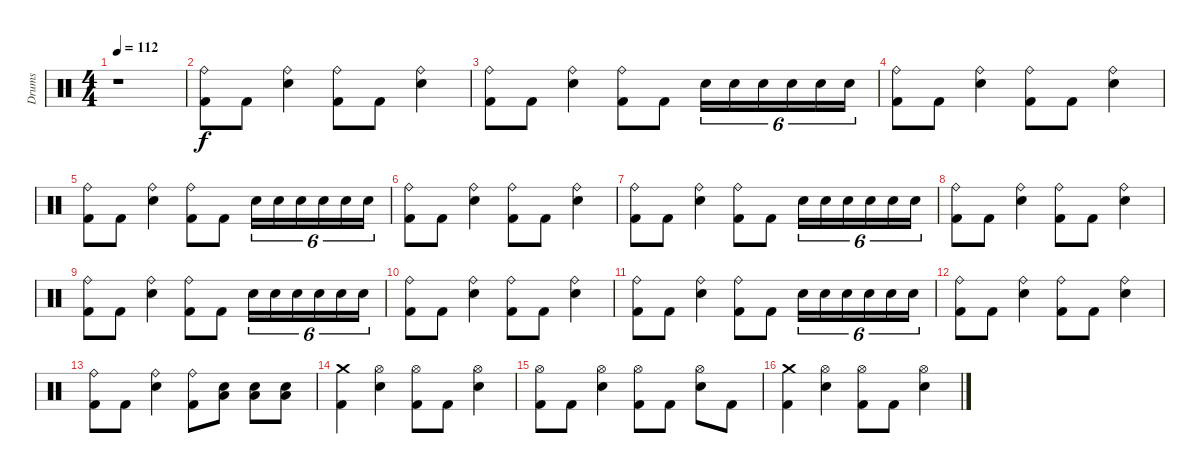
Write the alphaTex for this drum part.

\track ("Drums" "Drums") {instrument percussion}
\staff {score}
\articulation defaults
\ts (4 4)
\tempo 112
\clef neutral
\ks c
r.1{dy f} |
("Ride (bell)" "Kick (hit) 2").8 "Kick (hit) 2".8 ("Ride (bell)" "Snare (hit) 2").4 ("Ride (bell)" "Kick (hit) 2").8 "Kick (hit) 2".8 ("Ride (bell)" "Snare (hit) 2").4 |
("Ride (bell)" "Kick (hit) 2").8 "Kick (hit) 2".8 ("Ride (bell)" "Snare (hit) 2").4 ("Ride (bell)" "Kick (hit) 2").8 "Kick (hit) 2".8 "Snare (hit) 2".16{tu (6 4)} "Snare (hit) 2".16{tu (6 4)} "Snare (hit) 2".16{tu (6 4)} "Snare (hit) 2".16{tu (6 4)} "Snare (hit) 2".16{tu (6 4)} "Snare (hit) 2".16{tu (6 4)} |
("Ride (bell)" "Kick (hit) 2").8 "Kick (hit) 2".8 ("Ride (bell)" "Snare (hit) 2").4 ("Ride (bell)" "Kick (hit) 2").8 "Kick (hit) 2".8 ("Ride (bell)" "Snare (hit) 2").4 |
("Ride (bell)" "Kick (hit) 2").8 "Kick (hit) 2".8 ("Ride (bell)" "Snare (hit) 2").4 ("Ride (bell)" "Kick (hit) 2").8 "Kick (hit) 2".8 "Snare (hit) 2".16{tu (6 4)} "Snare (hit) 2".16{tu (6 4)} "Snare (hit) 2".16{tu (6 4)} "Snare (hit) 2".16{tu (6 4)} "Snare (hit) 2".16{tu (6 4)} "Snare (hit) 2".16{tu (6 4)} |
("Ride (bell)" "Kick (hit) 2").8 "Kick (hit) 2".8 ("Ride (bell)" "Snare (hit) 2").4 ("Ride (bell)" "Kick (hit) 2").8 "Kick (hit) 2".8 ("Ride (bell)" "Snare (hit) 2").4 |
("Ride (bell)" "Kick (hit) 2").8 "Kick (hit) 2".8 ("Ride (bell)" "Snare (hit) 2").4 ("Ride (bell)" "Kick (hit) 2").8 "Kick (hit) 2".8 "Snare (hit) 2".16{tu (6 4)} "Snare (hit) 2".16{tu (6 4)} "Snare (hit) 2".16{tu (6 4)} "Snare (hit) 2".16{tu (6 4)} "Snare (hit) 2".16{tu (6 4)} "Snare (hit) 2".16{tu (6 4)} |
("Ride (bell)" "Kick (hit) 2").8 "Kick (hit) 2".8 ("Ride (bell)" "Snare (hit) 2").4 ("Ride (bell)" "Kick (hit) 2").8 "Kick (hit) 2".8 ("Ride (bell)" "Snare (hit) 2").4 |
("Ride (bell)" "Kick (hit) 2").8 "Kick (hit) 2".8 ("Ride (bell)" "Snare (hit) 2").4 ("Ride (bell)" "Kick (hit) 2").8 "Kick (hit) 2".8 "Snare (hit) 2".16{tu (6 4)} "Snare (hit) 2".16{tu (6 4)} "Snare (hit) 2".16{tu (6 4)} "Snare (hit) 2".16{tu (6 4)} "Snare (hit) 2".16{tu (6 4)} "Snare (hit) 2".16{tu (6 4)} |
("Ride (bell)" "Kick (hit) 2").8 "Kick (hit) 2".8 ("Ride (bell)" "Snare (hit) 2").4 ("Ride (bell)" "Kick (hit) 2").8 "Kick (hit) 2".8 ("Ride (bell)" "Snare (hit) 2").4 |
("Ride (bell)" "Kick (hit) 2").8 "Kick (hit) 2".8 ("Ride (bell)" "Snare (hit) 2").4 ("Ride (bell)" "Kick (hit) 2").8 "Kick (hit) 2".8 "Snare (hit) 2".16{tu (6 4)} "Snare (hit) 2".16{tu (6 4)} "Snare (hit) 2".16{tu (6 4)} "Snare (hit) 2".16{tu (6 4)} "Snare (hit) 2".16{tu (6 4)} "Snare (hit) 2".16{tu (6 4)} |
("Ride (bell)" "Kick (hit) 2").8 "Kick (hit) 2".8 ("Ride (bell)" "Snare (hit) 2").4 ("Ride (bell)" "Kick (hit) 2").8 "Kick (hit) 2".8 ("Ride (bell)" "Snare (hit) 2").4 |
("Ride (bell)" "Kick (hit) 2").8 "Kick (hit) 2".8 ("Ride (bell)" "Snare (hit) 2").4 ("Ride (bell)" "Kick (hit) 2").8 ("Snare (hit) 2" "Low Tom (hit)").8 ("Snare (hit) 2" "Low Tom (hit)").8 ("Snare (hit) 2" "Low Tom (hit)").8 |
("Crash medium (hit)" "Kick (hit) 2").4 ("Hi-Hat (open)" "Snare (hit) 2").4 ("Hi-Hat (open)" "Kick (hit) 2").8 "Kick (hit) 2".8 ("Hi-Hat (open)" "Snare (hit) 2").4 |
("Hi-Hat (open)" "Kick (hit) 2").8 "Kick (hit) 2".8 ("Hi-Hat (open)" "Snare (hit) 2").4 ("Hi-Hat (open)" "Kick (hit) 2").8 "Kick (hit) 2".8 ("Hi-Hat (open)" "Snare (hit) 2").8 "Kick (hit) 2".8 |
("Crash medium (hit)" "Kick (hit) 2").4 ("Hi-Hat (open)" "Snare (hit) 2").4 ("Hi-Hat (open)" "Kick (hit) 2").8 "Kick (hit) 2".8 ("Hi-Hat (open)" "Snare (hit) 2").4
